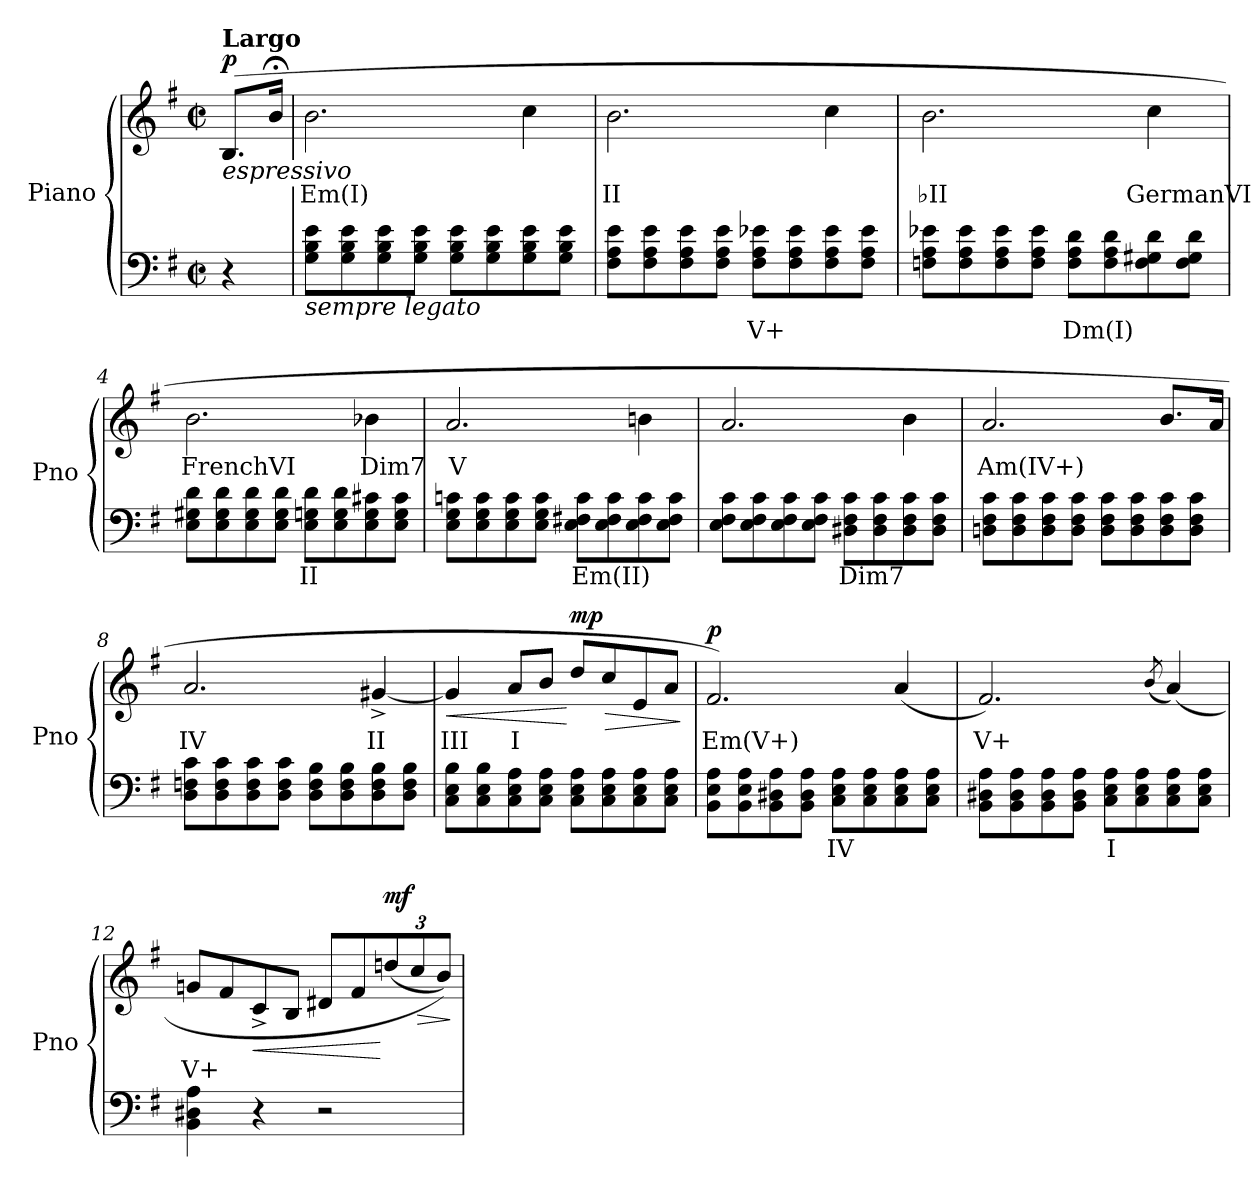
**kern	**text	**kern	**text	**dynam
*part1	*part1	*part1	*part1	*part1
*staff2	*staff2	*staff1	*staff1	*staff1/2
*I"Piano	*	*	*	*
*I'Pno	*	*	*	*
*clefF4	*	*clefG2	*	*
*k[f#]	*	*k[f#]	*	*
*M2/2	*	*M2/2	*	*
*met(c|)	*	*met(c|)	*	*
=	=	=	=	=
!	!	!LO:TX:a:B:t=Largo	!	!
!	!	!LO:TX:b:i:t=espressivo	!	!
!	!	!	!	!LO:DY:b
4r	.	(>8.B/L	.	p
.	.	16b;</Jk	.	.
=1	=1	=1	=1	=1
!LO:TX:b:i:t=sempre legato	!	!	!	!
!	!	!	!LO:LY:b	!
8G\ 8B\ 8e\L	.	2.b\	Em(I)	.
8G\ 8B\ 8e\	.	.	.	.
8G\ 8B\ 8e\	.	.	.	.
8G\ 8B\ 8e\J	.	.	.	.
8G\ 8B\ 8e\L	.	.	.	.
8G\ 8B\ 8e\	.	.	.	.
8G\ 8B\ 8e\	.	4cc\	.	.
8G\ 8B\ 8e\J	.	.	.	.
=2	=2	=2	=2	=2
!	!	!	!LO:LY:b	!
8F#\ 8A\ 8e\L	.	2.b\	II	.
8F#\ 8A\ 8e\	.	.	.	.
8F#\ 8A\ 8e\	.	.	.	.
8F#\ 8A\ 8e\J	.	.	.	.
!	!LO:LY:b	!	!	!
8F#\ 8A\ 8e-X\L	V+	.	.	.
8F#\ 8A\ 8e-\	.	.	.	.
8F#\ 8A\ 8e-\	.	4cc\	.	.
8F#\ 8A\ 8e-\J	.	.	.	.
=3	=3	=3	=3	=3
!	!	!	!LO:LY:b	!
8Fn\ 8A\ 8e-X\L	.	2.b\	♭II	.
8F\ 8A\ 8e-\	.	.	.	.
8F\ 8A\ 8e-\	.	.	.	.
8F\ 8A\ 8e-\J	.	.	.	.
!	!LO:LY:b	!	!	!
8F\ 8A\ 8d\L	Dm(I)	.	.	.
8F\ 8A\ 8d\	.	.	.	.
!	!	!	!LO:LY:b	!
8F\ 8G#X\ 8d\	.	4cc\	GermanVI	.
8F\ 8G#\ 8d\J	.	.	.	.
!!LO:LB:g=z
=4	=4	=4	=4	=4
!	!	!	!LO:LY:b	!
8E\ 8G#X\ 8d\L	.	2.b\	FrenchVI	.
8E\ 8G#\ 8d\	.	.	.	.
8E\ 8G#\ 8d\	.	.	.	.
8E\ 8G#\ 8d\J	.	.	.	.
!	!LO:LY:b	!	!	!
8E\ 8Gn\ 8d\L	II	.	.	.
8E\ 8G\ 8d\	.	.	.	.
!	!	!	!LO:LY:b	!
8E\ 8G\ 8c#X\	.	4b-X\	Dim7	.
8E\ 8G\ 8c#\J	.	.	.	.
=5	=5	=5	=5	=5
!	!	!	!LO:LY:b	!
8E\ 8G\ 8cn\L	.	2.a/	V	.
8E\ 8G\ 8c\	.	.	.	.
8E\ 8G\ 8c\	.	.	.	.
8E\ 8G\ 8c\J	.	.	.	.
!	!LO:LY:b	!	!	!
8E\ 8F#X\ 8c\L	Em(II)	.	.	.
8E\ 8F#\ 8c\	.	.	.	.
8E\ 8F#\ 8c\	.	4bn\	.	.
8E\ 8F#\ 8c\J	.	.	.	.
=6	=6	=6	=6	=6
8E\ 8F#\ 8c\L	.	2.a/	.	.
8E\ 8F#\ 8c\	.	.	.	.
8E\ 8F#\ 8c\	.	.	.	.
8E\ 8F#\ 8c\J	.	.	.	.
!	!LO:LY:b	!	!	!
8D#X\ 8F#\ 8c\L	Dim7	.	.	.
8D#\ 8F#\ 8c\	.	.	.	.
8D#\ 8F#\ 8c\	.	4b\	.	.
8D#\ 8F#\ 8c\J	.	.	.	.
!!LO:LB:g=z
=7	=7	=7	=7	=7
!	!	!	!LO:LY:b	!
8Dn\ 8F#\ 8c\L	.	2.a/	Am(IV+)	.
8D\ 8F#\ 8c\	.	.	.	.
8D\ 8F#\ 8c\	.	.	.	.
8D\ 8F#\ 8c\J	.	.	.	.
8D\ 8F#\ 8c\L	.	.	.	.
8D\ 8F#\ 8c\	.	.	.	.
8D\ 8F#\ 8c\	.	8.b/L	.	.
8D\ 8F#\ 8c\J	.	.	.	.
.	.	16a/Jk	.	.
!!LO:LB:g=z
=8	=8	=8	=8	=8
!	!	!	!LO:LY:b	!
8D\ 8Fn\ 8c\L	.	2.a/	IV	.
8D\ 8F\ 8c\	.	.	.	.
8D\ 8F\ 8c\	.	.	.	.
8D\ 8F\ 8c\J	.	.	.	.
8D\ 8F\ 8B\L	.	.	.	.
8D\ 8F\ 8B\	.	.	.	.
!	!	!	!LO:LY:b	!
8D\ 8F\ 8B\	.	[4g#X^/	II	.
8D\ 8F\ 8B\J	.	.	.	.
=9	=9	=9	=9	=9
!	!	!	!LO:LY:b	!LO:HP:b
8C\ 8E\ 8B\L	.	4g#/]	III	<
8C\ 8E\ 8B\	.	.	.	.
!	!	!	!LO:LY:b	!
8C\ 8E\ 8A\	.	8a/L	I	.
8C\ 8E\ 8A\J	.	8b/J	.	.
!	!	!	!	!LO:HP:n=1:b
!	!	!	!	!LO:DY:n=1:b
8C\ 8E\ 8A\L	.	8dd/L	.	[ > mp
8C\ 8E\ 8A\	.	8cc/	.	.
8C\ 8E\ 8A\	.	8e/	.	.
8C\ 8E\ 8A\J	.	8a/J	.	.
.	.	.	.	]
=10	=10	=10	=10	=10
!	!	!	!LO:LY:b	!LO:DY:b
8BB\ 8E\ 8A\L	.	2.f#/)	Em(V+)	p
8BB\ 8E\ 8A\	.	.	.	.
8BB\ 8D#X\ 8A\	.	.	.	.
8BB\ 8D#\ 8A\J	.	.	.	.
!	!LO:LY:b	!	!	!
8C\ 8E\ 8A\L	IV	.	.	.
8C\ 8E\ 8A\	.	.	.	.
8C\ 8E\ 8A\	.	(<4a/	.	.
8C\ 8E\ 8A\J	.	.	.	.
=11	=11	=11	=11	=11
!	!	!	!LO:LY:b	!
8BB\ 8D#X\ 8A\L	.	2.f#/)	V+	.
8BB\ 8D#\ 8A\	.	.	.	.
8BB\ 8D#\ 8A\	.	.	.	.
8BB\ 8D#\ 8A\J	.	.	.	.
!	!LO:LY:b	!	!	!
8C\ 8E\ 8A\L	I	.	.	.
8C\ 8E\ 8A\	.	.	.	.
.	.	(<8qb/	.	.
8C\ 8E\ 8A\	.	(>4a/)	.	.
8C\ 8E\ 8A\J	.	.	.	.
=12	=12	=12	=12	=12
!	!	!	!LO:LY:b	!
4BB\ 4D#X\ 4A\	.	8gn/L	V+	.
.	.	8f#/	.	.
!	!	!	!	!LO:HP:b
4r	.	8c^/	.	<
.	.	8B/J	.	.
2r	.	8d#X/L	.	.
.	.	8f#/	.	.
*	*	*Xbrackettup	*	*
!	!	!	!	!LO:HP:n=1:b
!	!	!	!	!LO:DY:n=1:b
.	.	(<12ddn/	.	[ > mf
.	.	12cc/	.	.
.	.	12b/J))	.	.
.	.	.	.	]
=	=	=	=	=
*-	*-	*-	*-	*-
